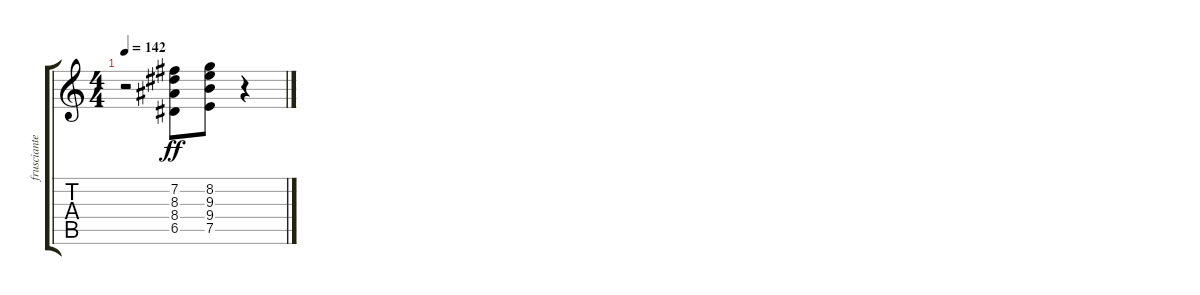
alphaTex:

\track ("frusciante" "frusciante") {instrument electricguitarclean}
\staff {score tabs}
\tuning (E4 B3 G3 D3 A2 E2) {hide}
\ts (4 4)
\tempo 142
\clef g2
\ks c
r.2{dy ff} (7.2 8.3 8.4 6.5).8 (8.2 9.3 9.4 7.5).8 r.4
